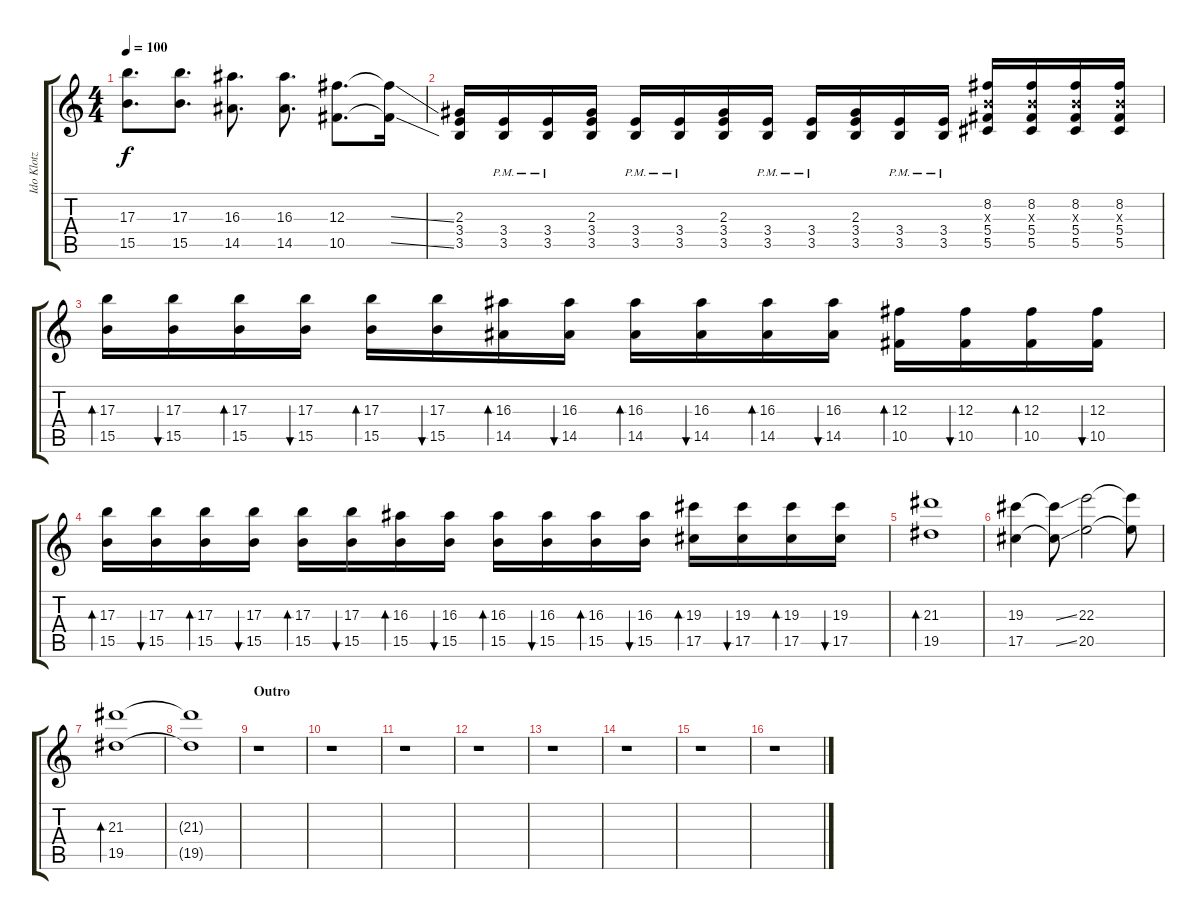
\track ("Ido Klotz" "Ido Klotz") {instrument overdrivenguitar}
\staff {score tabs}
\tuning (Eb4 Bb3 Gb3 Db3 Ab2 Db2) {hide}
\ts (4 4)
\tempo 100
\clef g2
\ks c
(17.3 15.5).8{d dy f} (17.3 15.5).8{d} (16.3 14.5).8{d} (16.3 14.5).8{d} (12.3 10.5).8{d} (12.3{ss t} 10.5{ss t}).16 |
(2.3 3.4 3.5).16 (3.4{pm} 3.5{pm}).16 (3.4{pm} 3.5{pm}).16 (2.3 3.4 3.5).16 (3.4{pm} 3.5{pm}).16 (3.4{pm} 3.5{pm}).16 (2.3 3.4 3.5).16 (3.4{pm} 3.5{pm}).16 (3.4{pm} 3.5{pm}).16 (2.3 3.4 3.5).16 (3.4{pm} 3.5{pm}).16 (3.4{pm} 3.5{pm}).16 (8.2 5.3{x} 5.4 5.5).16 (8.2 5.3{x} 5.4 5.5).16 (8.2 5.3{x} 5.4 5.5).16 (8.2 5.3{x} 5.4 5.5).16 |
(17.3 15.5).16{bd 120} (17.3 15.5).16{bu 120} (17.3 15.5).16{bd 120} (17.3 15.5).16{bu 120} (17.3 15.5).16{bd 120} (17.3 15.5).16{bu 120} (16.3 14.5).16{bd 120} (16.3 14.5).16{bu 120} (16.3 14.5).16{bd 120} (16.3 14.5).16{bu 120} (16.3 14.5).16{bd 120} (16.3 14.5).16{bu 120} (12.3 10.5).16{bd 120} (12.3 10.5).16{bu 120} (12.3 10.5).16{bd 120} (12.3 10.5).16{bu 120} |
(17.3 15.5).16{bd 120} (17.3 15.5).16{bu 120} (17.3 15.5).16{bd 120} (17.3 15.5).16{bu 120} (17.3 15.5).16{bd 120} (17.3 15.5).16{bu 120} (16.3 15.5).16{bd 120} (16.3 15.5).16{bu 120} (16.3 15.5).16{bd 120} (16.3 15.5).16{bu 120} (16.3 15.5).16{bd 120} (16.3 15.5).16{bu 120} (19.3 17.5).16{bd 120} (19.3 17.5).16{bu 120} (19.3 17.5).16{bd 120} (19.3 17.5).16{bu 120} |
(21.3 19.5).1{bd 120} |
(19.3 17.5).4 (19.3{ss t} 17.5{ss t}).8 (22.3 20.5).2 (22.3{t} 20.5{t}).8 |
(21.3 19.5).1{bd 120} |
(21.3{t} 19.5{t}).1 |
\section ("" "Outro")
r.1 |
r.1 |
r.1 |
r.1 |
r.1 |
r.1 |
r.1 |
r.1
